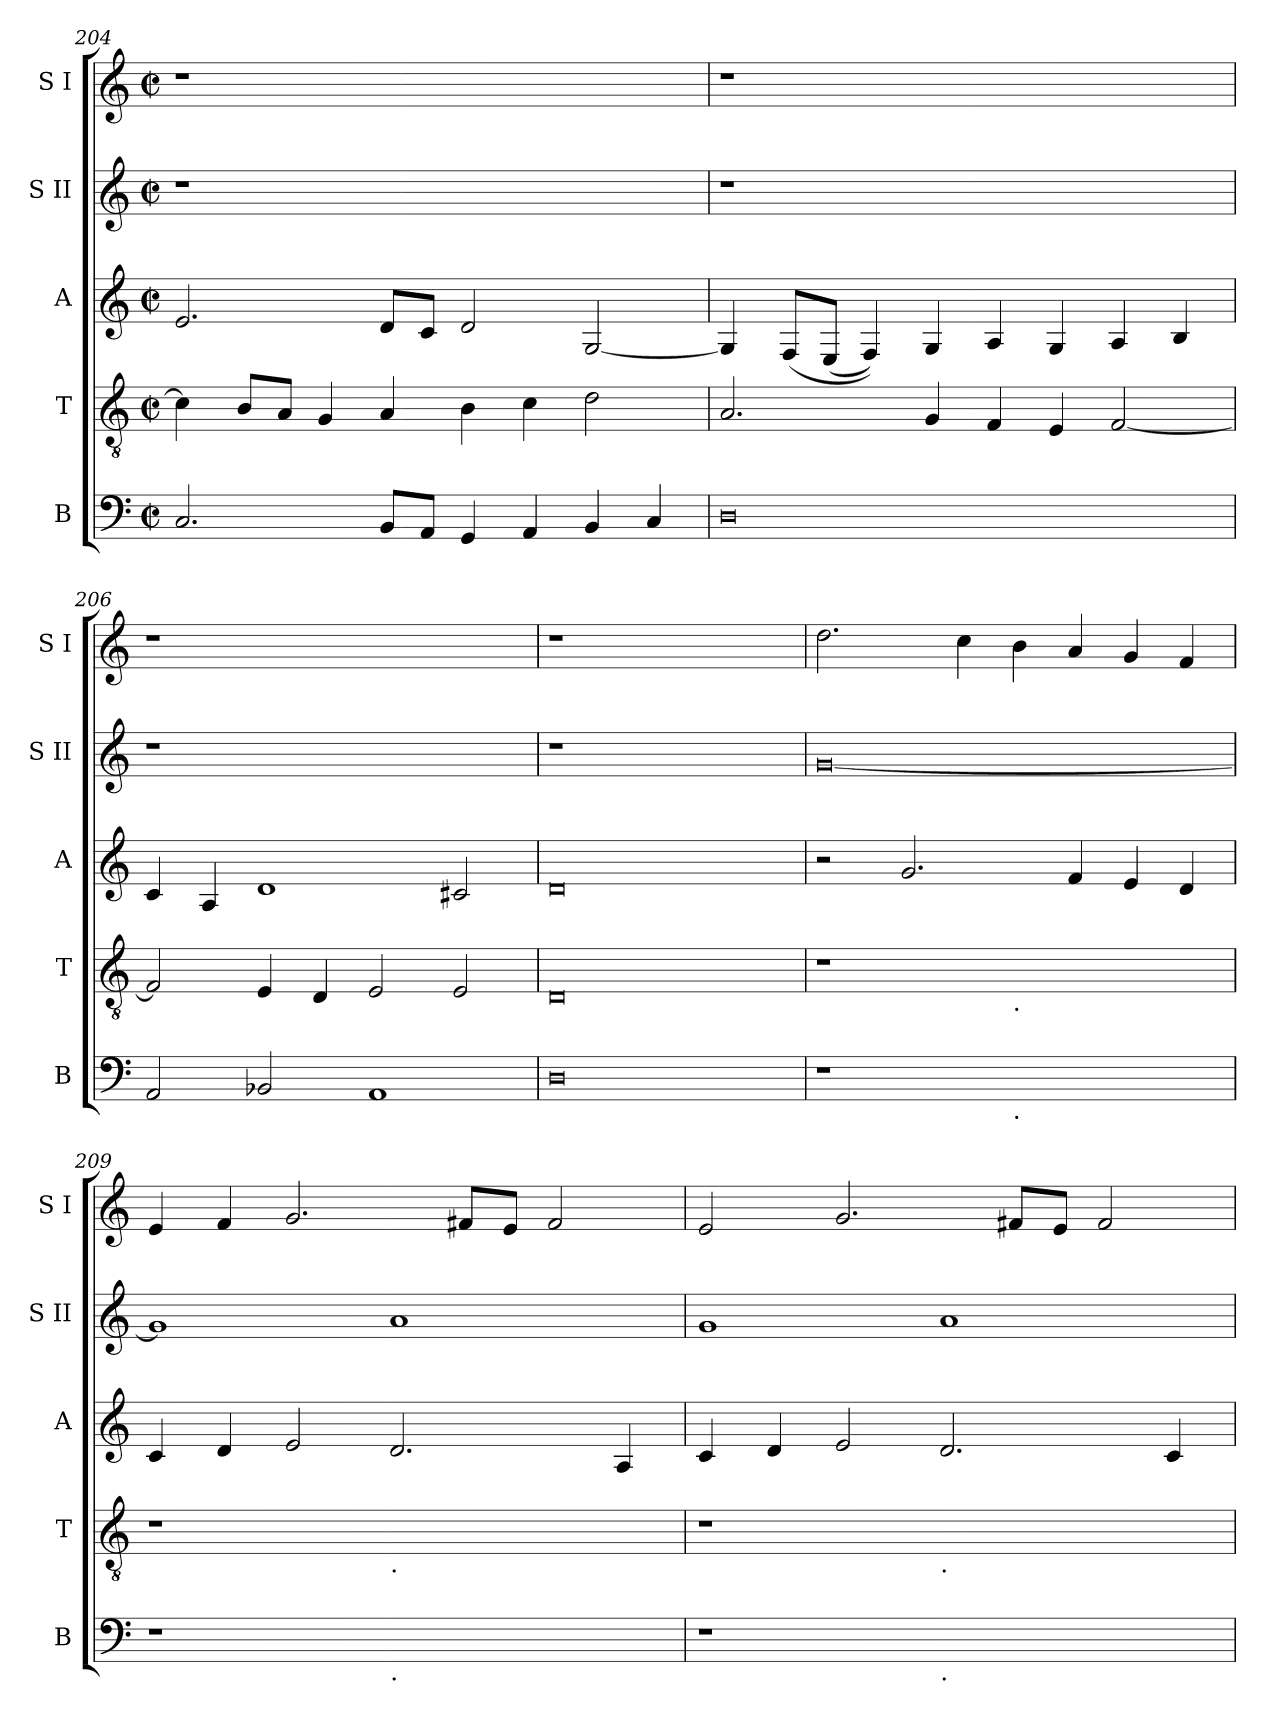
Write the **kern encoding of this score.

**kern	**kern	**kern	**kern	**kern
*part5	*part4	*part3	*part2	*part1
*staff5	*staff4	*staff3	*staff2	*staff1
*I"B	*I"T	*I"A	*I"S II	*I"S I
*I'B	*I'T	*I'A	*I'S II	*I'S I
*clefF4	*clefGv2	*clefG2	*clefG2	*clefG2
*k[]	*k[]	*k[]	*k[]	*k[]
*C:	*C:	*C:	*C:	*C:
*M2/2	*M2/2	*M2/2	*M2/2	*M2/2
*met(c|)	*met(c|)	*met(c|)	*met(c|)	*met(c|)
=204	=204	=204	=204	=204
2.C/	4c\]	2.e/	1r	1r
.	8B/L	.	.	.
.	8A/J	.	.	.
.	4G/	.	.	.
8BB/L	4A/	8d/L	.	.
8AA/J	.	8c/J	.	.
4GG/	4B\	2d/	1ryy	1ryy
4AA/	4c\	.	.	.
4BB/	2d\	[<2G/	.	.
4C/	.	.	.	.
!!LO:LB:g=z
=205	=205	=205	=205	=205
0D	2.A/	4G/]	1r	1r
.	.	(>8F/L	.	.
.	.	(8E/J	.	.
.	.	4F/))	.	.
.	4G/	4G/	.	.
.	4F/	4A/	1ryy	1ryy
.	4E/	4G/	.	.
.	[<2F/	4A/	.	.
.	.	4B/	.	.
=206	=206	=206	=206	=206
2AA/	2F/]	4c/	1r	1r
.	.	4A/	.	.
2BB-X/	4E/	1d	.	.
.	4D/	.	.	.
1AA	2E/	.	1ryy	1ryy
.	2E/	2c#/	.	.
=207	=207	=207	=207	=207
0D	0D	0d	1r	1r
.	.	.	1ryy	1ryy
=208	=208	=208	=208	=208
1r	1r	2r	[<0g	2.dd\
.	.	2.g/	.	.
.	.	.	.	4cc\
!	!LO:TX:b:t=.	!	!	!
!LO:TX:b:t=.	!	!	!	!
1ryy	1ryy	.	.	4b\
.	.	4f/	.	4a/
.	.	4e/	.	4g/
.	.	4d/	.	4f/
!!LO:PB:g=z
=209	=209	=209	=209	=209
1r	1r	4c/	1g]	4e/
.	.	4d/	.	4f/
.	.	2e/	.	2.g/
!	!LO:TX:b:t=.	!	!	!
!LO:TX:b:t=.	!	!	!	!
1ryy	1ryy	2.d/	1a	.
.	.	.	.	8f#/L
.	.	.	.	8e/J
.	.	.	.	2f#/
.	.	4A/	.	.
=210	=210	=210	=210	=210
1r	1r	4c/	1g	2e/
.	.	4d/	.	.
.	.	2e/	.	2.g/
!	!LO:TX:b:t=.	!	!	!
!LO:TX:b:t=.	!	!	!	!
1ryy	1ryy	2.d/	1a	.
.	.	.	.	8f#/L
.	.	.	.	8e/J
.	.	.	.	2f#/
.	.	4c/	.	.
=	=	=	=	=
*-	*-	*-	*-	*-
